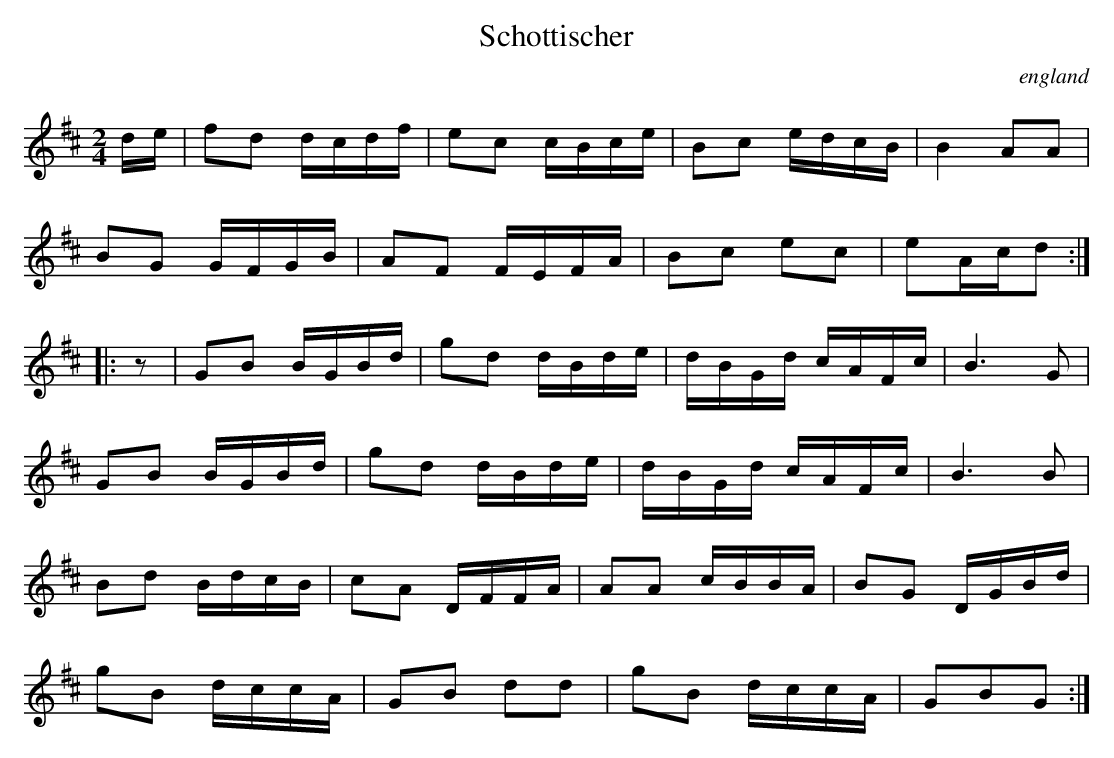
X:1
T:Schottischer
O:england
M:2/4
L:1/16
K:D
de|f2d2 dcdf|e2c2 cBce|B2c2 edcB|B4A2A2|
B2G2 GFGB|A2F2 FEFA|B2c2 e2c2|e2Acd2:|
|:z2|G2B2 BGBd|g2d2 dBde|dBGd cAFc|B6G2|
G2B2 BGBd|g2d2 dBde|dBGd cAFc|B6B2|
B2d2 BdcB|c2A2 DFFA|A2A2 cBBA|B2G2 DGBd|
g2B2 dccA|G2B2 d2d2|g2B2 dccA|G2B2G2:|
